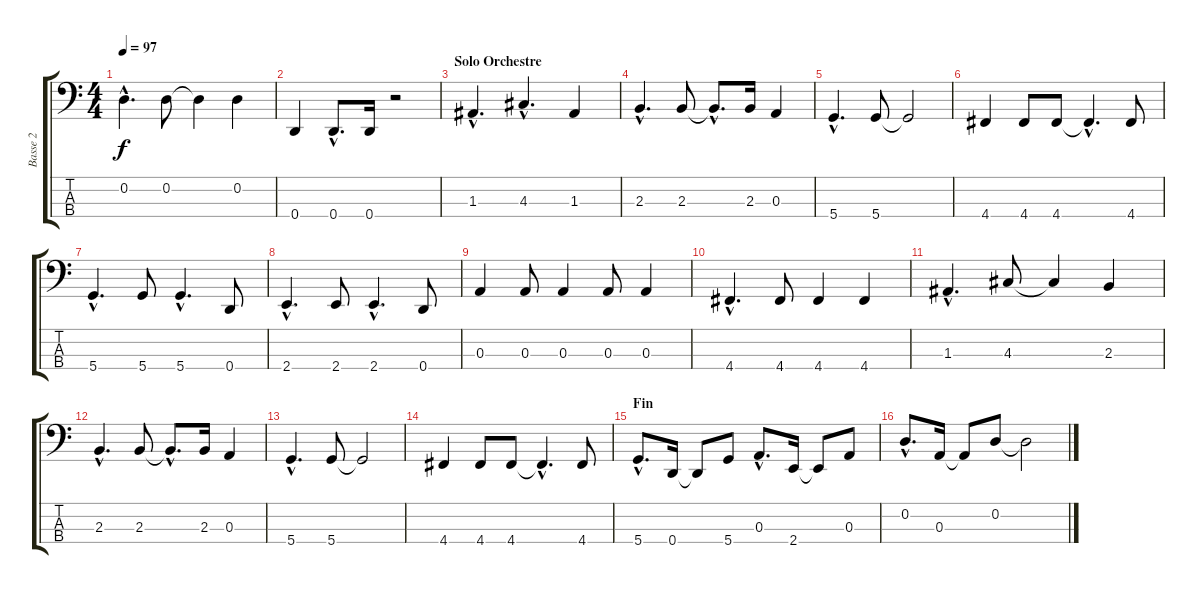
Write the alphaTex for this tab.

\track ("Basse 2" "Basse 2") {instrument fretlessbass}
\staff {score tabs}
\tuning (G2 D2 A1 D1) {hide}
\ts (4 4)
\tempo 97
\clef f4
\ks c
0.2{hac}.4{d dy f} 0.2.8 0.2{t}.4 0.2.4 |
0.4.4 0.4{hac}.8{d} 0.4.16 r.2 |
\section ("" "Solo Orchestre")
1.3{hac}.4{d} 4.3{hac}.4{d} 1.3.4 |
2.3{hac}.4{d} 2.3.8 2.3{hac t}.8{d} 2.3.16 0.3.4 |
5.4{hac}.4{d} 5.4.8 5.4{t}.2 |
4.4.4 4.4.8 4.4.8 4.4{hac t}.4{d} 4.4.8 |
5.4{hac}.4{d} 5.4.8 5.4{hac}.4{d} 0.4.8 |
2.4{hac}.4{d} 2.4.8 2.4{hac}.4{d} 0.4.8 |
0.3.4 0.3.8 0.3.4 0.3.8 0.3.4 |
4.4{hac}.4{d} 4.4.8 4.4.4 4.4.4 |
1.3{hac}.4{d} 4.3.8 4.3{t}.4 2.3.4 |
2.3{hac}.4{d} 2.3.8 2.3{hac t}.8{d} 2.3.16 0.3.4 |
5.4{hac}.4{d} 5.4.8 5.4{t}.2 |
4.4.4 4.4.8 4.4.8 4.4{hac t}.4{d} 4.4.8 |
\section ("" "Fin")
5.4{hac}.8{d} 0.4.16 0.4{t}.8 5.4.8 0.3{hac}.8{d} 2.4.16 2.4{t}.8 0.3.8 |
0.2{hac}.8{d} 0.3.16 0.3{t}.8 0.2.8 0.2{t}.2
